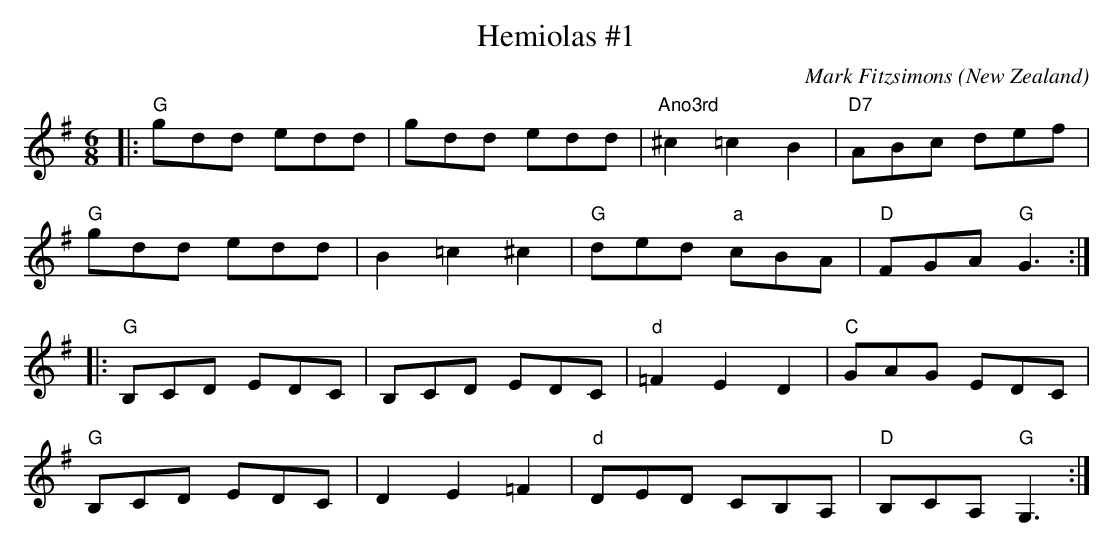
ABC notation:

X:1
T:Hemiolas #1
O:New Zealand
M:6/8
C:Mark Fitzsimons
K:G
|:"G" gdd edd|gdd edd|"Ano3rd"^c2 =c2 B2|"D7"ABc def|
"G" gdd edd|B2 =c2 ^c2|"G"ded "a"cBA|"D"FGA "G"G3:|
|:"G"B,CD EDC|B,CD EDC|"d"=F2 E2 D2|"C"GAG EDC|
"G"B,CD EDC|D2 E2 =F2|"d"DED CB,A,|"D"B,CA, "G" G,3:|
